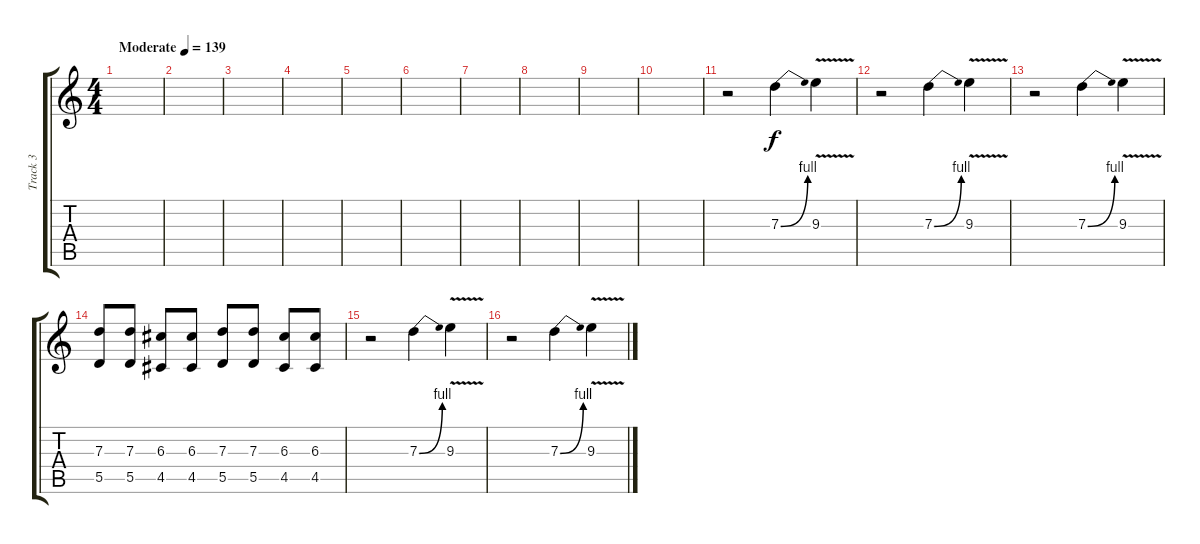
\track ("Track 3" "Track 3") {instrument distortionguitar}
\staff {score tabs}
\tuning (E4 B3 G3 D3 A2 E2) {hide}
\ts (4 4)
\tempo (139 "Moderate")
\clef g2
\ks c
|
|
|
|
|
|
|
|
|
|
r.2 7.3{be (bend 0 0 60 4)}.4 9.3{v}.4 |
r.2 7.3{be (bend 0 0 60 4)}.4 9.3{v}.4 |
r.2 7.3{be (bend 0 0 60 4)}.4 9.3{v}.4 |
(7.3 5.5).8 (7.3 5.5).8 (6.3 4.5).8 (6.3 4.5).8 (7.3 5.5).8 (7.3 5.5).8 (6.3 4.5).8 (6.3 4.5).8 |
r.2 7.3{be (bend 0 0 60 4)}.4 9.3{v}.4 |
r.2 7.3{be (bend 0 0 60 4)}.4 9.3{v}.4
